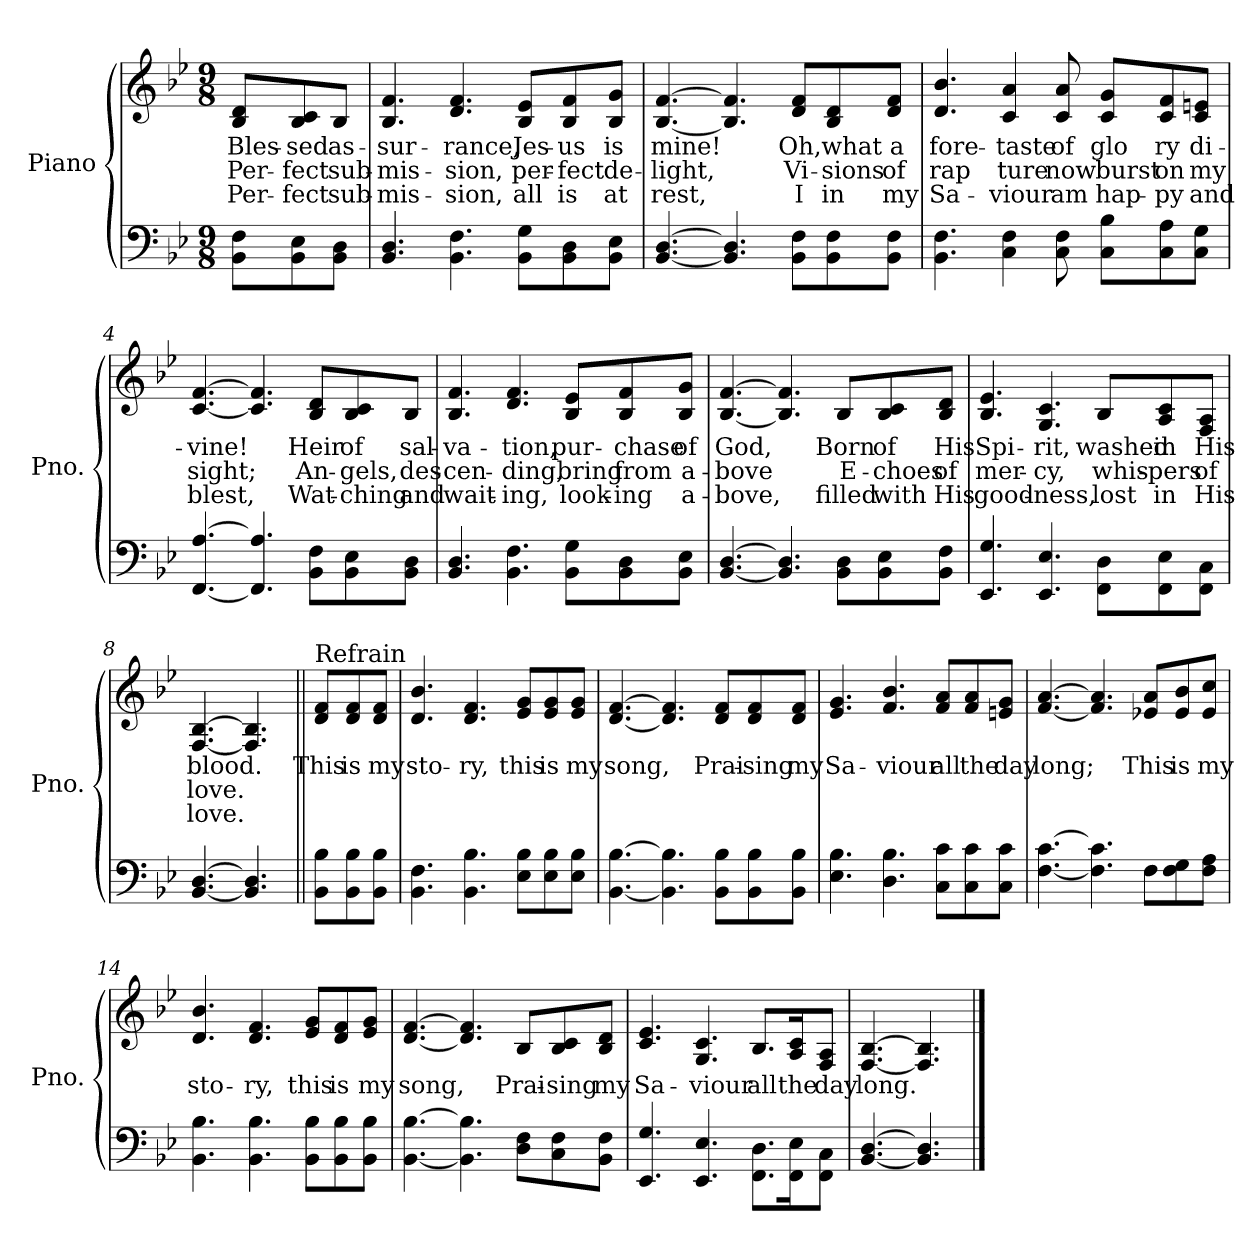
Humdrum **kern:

**kern	**kern	**text	**text	**text
*part1	*part1	*part1	*part1	*part1
*staff2	*staff1	*staff1	*staff1	*staff1
*I"Piano	*	*	*	*
*I'Pno.	*	*	*	*
*clefF4	*clefG2	*	*	*
*k[b-e-]	*k[b-e-]	*	*	*
*M9/8	*M9/8	*	*	*
=	=	=	=	=
!	!	!LO:LY:b	!LO:LY:b	!LO:LY:b
8BB-\ 8F\L	8B-/ 8d/L	Bles-	Per-	Per-
!	!	!LO:LY:b	!LO:LY:b	!LO:LY:b
8BB-\ 8E-\	8B-/ 8c/	-sed	-fect	-fect
!	!	!LO:LY:b	!LO:LY:b	!LO:LY:b
8BB-\ 8D\J	8B-/J	as-	sub-	sub-
=1	=1	=1	=1	=1
!	!	!LO:LY:b	!LO:LY:b	!LO:LY:b
4.BB-/ 4.D/	4.B-/ 4.f/	-sur-	-mis-	-mis-
!	!	!LO:LY:b	!LO:LY:b	!LO:LY:b
4.BB-\ 4.F\	4.d/ 4.f/	-rance,	-sion,	-sion,
!	!	!LO:LY:b	!LO:LY:b	!LO:LY:b
8BB-\ 8G\L	8B-/ 8e-/L	Jes-	per-	all
!	!	!LO:LY:b	!LO:LY:b	!LO:LY:b
8BB-\ 8D\	8B-/ 8f/	-us	-fect	is
!	!	!LO:LY:b	!LO:LY:b	!LO:LY:b
8BB-\ 8E-\J	8B-/ 8g/J	is	de-	at
=2	=2	=2	=2	=2
!	!	!LO:LY:b	!LO:LY:b	!LO:LY:b
[4.BB-/ [4.D/	[4.B-/ [4.f/	mine!	-light,	rest,
4.BB-/] 4.D/]	4.B-/] 4.f/]	.	.	.
!	!	!LO:LY:b	!LO:LY:b	!LO:LY:b
8BB-\ 8F\L	8d/ 8f/L	Oh,	Vi-	I
!	!	!LO:LY:b	!LO:LY:b	!LO:LY:b
8BB-\ 8F\	8B-/ 8d/	what	-sions	in
!	!	!LO:LY:b	!LO:LY:b	!LO:LY:b
8BB-\ 8F\J	8d/ 8f/J	a	of	my
=3	=3	=3	=3	=3
!	!	!LO:LY:b	!LO:LY:b	!LO:LY:b
4.BB-\ 4.F\	4.d/ 4.b-/	fore-	rap	Sa-
!	!	!LO:LY:b	!LO:LY:b	!LO:LY:b
4C\ 4F\	4c/ 4a/	-taste	ture	-viour
!	!	!LO:LY:b	!LO:LY:b	!LO:LY:b
8C\ 8F\	8c/ 8a/	of	now	am
!	!	!LO:LY:b	!LO:LY:b	!LO:LY:b
8C\ 8B-\L	8c/ 8g/L	glo	burst	hap-
!	!	!LO:LY:b	!LO:LY:b	!LO:LY:b
8C\ 8A\	8c/ 8f/	ry	on	-py
!	!	!LO:LY:b	!LO:LY:b	!LO:LY:b
8C\ 8G\J	8c/ 8en/J	di-	my	and
!!LO:LB:g=z
=4	=4	=4	=4	=4
!	!	!LO:LY:b	!LO:LY:b	!LO:LY:b
[4.FF/ [4.A/	[4.c/ [4.f/	-vine!	sight;	blest,
4.FF/] 4.A/]	4.c/] 4.f/]	.	.	.
!	!	!LO:LY:b	!LO:LY:b	!LO:LY:b
8BB-\ 8F\L	8B-/ 8d/L	Heir	An-	Wat-
!	!	!LO:LY:b	!LO:LY:b	!LO:LY:b
8BB-\ 8E-\	8B-/ 8c/	of	-gels,	-ching
!	!	!LO:LY:b	!LO:LY:b	!LO:LY:b
8BB-\ 8D\J	8B-/J	sal-	des-	and
=5	=5	=5	=5	=5
!	!	!LO:LY:b	!LO:LY:b	!LO:LY:b
4.BB-/ 4.D/	4.B-/ 4.f/	-va-	-cen-	wait-
!	!	!LO:LY:b	!LO:LY:b	!LO:LY:b
4.BB-\ 4.F\	4.d/ 4.f/	-tion,	-ding,	ing,
!	!	!LO:LY:b	!LO:LY:b	!LO:LY:b
8BB-\ 8G\L	8B-/ 8e-/L	pur-	bring	look-
!	!	!LO:LY:b	!LO:LY:b	!LO:LY:b
8BB-\ 8D\	8B-/ 8f/	-chase	from	-ing
!	!	!LO:LY:b	!LO:LY:b	!LO:LY:b
8BB-\ 8E-\J	8B-/ 8g/J	of	a-	a-
=6	=6	=6	=6	=6
!	!	!LO:LY:b	!LO:LY:b	!LO:LY:b
[4.BB-/ [4.D/	[4.B-/ [4.f/	God,	-bove	-bove,
4.BB-/] 4.D/]	4.B-/] 4.f/]	.	.	.
!	!	!LO:LY:b	!LO:LY:b	!LO:LY:b
8BB-\ 8D\L	8B-/L	Born	E-	filled
!	!	!LO:LY:b	!LO:LY:b	!LO:LY:b
8BB-\ 8E-\	8B-/ 8c/	of	-choes	with
!	!	!LO:LY:b	!LO:LY:b	!LO:LY:b
8BB-\ 8F\J	8B-/ 8d/J	His	of	His
!!LO:LB:g=z
=7	=7	=7	=7	=7
!	!	!LO:LY:b	!LO:LY:b	!LO:LY:b
4.EE-/ 4.G/	4.B-/ 4.e-/	Spi-	mer-	good-
!	!	!LO:LY:b	!LO:LY:b	!LO:LY:b
4.EE-/ 4.E-/	4.G/ 4.c/	-rit,	-cy,	-ness,
!	!	!LO:LY:b	!LO:LY:b	!LO:LY:b
8FF\ 8D\L	8B-/L	washed	whis-	lost
!	!	!LO:LY:b	!LO:LY:b	!LO:LY:b
8FF\ 8E-\	8A/ 8c/	in	-pers	in
!	!	!LO:LY:b	!LO:LY:b	!LO:LY:b
8FF\ 8C\J	8F/ 8A/J	His	of	His
=8	=8	=8	=8	=8
!	!	!LO:LY:b	!LO:LY:b	!LO:LY:b
[4.BB-/ [4.D/	[4.F/ [4.B-/	blood.	love.	love.
4.BB-/] 4.D/]	4.F/] 4.B-/]	.	.	.
!!LO:LB:g=z
=9||	=9||	=9||	=9||	=9||
!	!LO:TX:a:t=Refrain	!	!	!
!	!	!LO:LY:b	!	!
8BB-\ 8B-\L	8d/ 8f/L	This	.	.
!	!	!LO:LY:b	!	!
8BB-\ 8B-\	8d/ 8f/	is	.	.
!	!	!LO:LY:b	!	!
8BB-\ 8B-\J	8d/ 8f/J	my	.	.
=10	=10	=10	=10	=10
!	!	!LO:LY:b	!	!
4.BB-\ 4.F\	4.d/ 4.b-/	sto-	.	.
!	!	!LO:LY:b	!	!
4.BB-\ 4.B-\	4.d/ 4.f/	-ry,	.	.
!	!	!LO:LY:b	!	!
8E-\ 8B-\L	8e-/ 8g/L	this	.	.
!	!	!LO:LY:b	!	!
8E-\ 8B-\	8e-/ 8g/	is	.	.
!	!	!LO:LY:b	!	!
8E-\ 8B-\J	8e-/ 8g/J	my	.	.
=11	=11	=11	=11	=11
!	!	!LO:LY:b	!	!
[4.BB-\ [4.B-\	[4.d/ [4.f/	song,	.	.
4.BB-\] 4.B-\]	4.d/] 4.f/]	.	.	.
!	!	!LO:LY:b	!	!
8BB-\ 8B-\L	8d/ 8f/L	Prai-	.	.
!	!	!LO:LY:b	!	!
8BB-\ 8B-\	8d/ 8f/	-sing	.	.
!	!	!LO:LY:b	!	!
8BB-\ 8B-\J	8d/ 8f/J	my	.	.
=12	=12	=12	=12	=12
!	!	!LO:LY:b	!	!
4.E-\ 4.B-\	4.e-/ 4.g/	Sa-	.	.
!	!	!LO:LY:b	!	!
4.D\ 4.B-\	4.f/ 4.b-/	-viour	.	.
!	!	!LO:LY:b	!	!
8C\ 8c\L	8f/ 8a/L	all	.	.
!	!	!LO:LY:b	!	!
8C\ 8c\	8f/ 8a/	the	.	.
!	!	!LO:LY:b	!	!
8C\ 8c\J	8en/ 8g/J	day	.	.
!!LO:PB:g=z
=13	=13	=13	=13	=13
!	!	!LO:LY:b	!	!
[4.F\ [4.c\	[4.f/ [4.a/	long;	.	.
4.F\] 4.c\]	4.f/] 4.a/]	.	.	.
!	!	!LO:LY:b	!	!
8F\L	8e-X/ 8a/L	This	.	.
!	!	!LO:LY:b	!	!
8F\ 8G\	8e-/ 8b-/	is	.	.
!	!	!LO:LY:b	!	!
8F\ 8A\J	8e-/ 8cc/J	my	.	.
=14	=14	=14	=14	=14
!	!	!LO:LY:b	!	!
4.BB-\ 4.B-\	4.d/ 4.b-/	sto-	.	.
!	!	!LO:LY:b	!	!
4.BB-\ 4.B-\	4.d/ 4.f/	-ry,	.	.
!	!	!LO:LY:b	!	!
8BB-\ 8B-\L	8e-/ 8g/L	this	.	.
!	!	!LO:LY:b	!	!
8BB-\ 8B-\	8d/ 8f/	is	.	.
!	!	!LO:LY:b	!	!
8BB-\ 8B-\J	8e-/ 8g/J	my	.	.
=15	=15	=15	=15	=15
!	!	!LO:LY:b	!	!
[4.BB-\ [4.B-\	[4.d/ [4.f/	song,	.	.
4.BB-\] 4.B-\]	4.d/] 4.f/]	.	.	.
!	!	!LO:LY:b	!	!
8D\ 8F\L	8B-/L	Prai-	.	.
!	!	!LO:LY:b	!	!
8C\ 8F\	8B-/ 8c/	-sing	.	.
!	!	!LO:LY:b	!	!
8BB-\ 8F\J	8B-/ 8d/J	my	.	.
=16	=16	=16	=16	=16
!	!	!LO:LY:b	!	!
4.EE-/ 4.G/	4.c/ 4.e-/	Sa-	.	.
!	!	!LO:LY:b	!	!
4.EE-/ 4.E-/	4.G/ 4.c/	-viour	.	.
!	!	!LO:LY:b	!	!
8.FF\ 8.D\L	8.B-/L	all	.	.
!	!	!LO:LY:b	!	!
16FF\ 16E-\K	16A/ 16c/K	the	.	.
!	!	!LO:LY:b	!	!
8FF\ 8C\J	8F/ 8A/J	day	.	.
!!LO:LB:g=z
=17	=17	=17	=17	=17
!	!	!LO:LY:b	!	!
[4.BB-/ [4.D/	[4.F/ [4.B-/	long.	.	.
4.BB-/] 4.D/]	4.F/] 4.B-/]	.	.	.
==	==	==	==	==
*-	*-	*-	*-	*-
